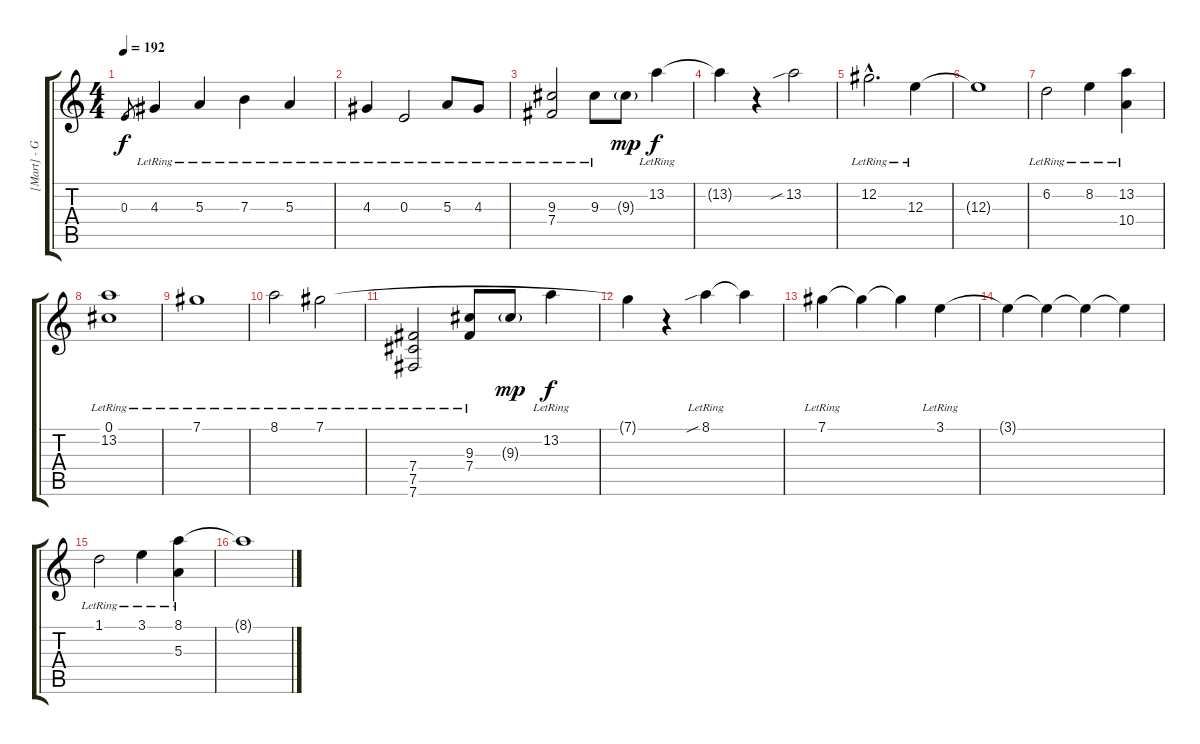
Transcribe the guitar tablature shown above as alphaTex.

\track ("[Mart] - Guitar 2" "[Mart] - G") {instrument acousticguitarsteel}
\staff {score tabs}
\tuning (Db4 Ab3 E3 B2 Gb2 B1) {hide}
\ts (4 4)
\tempo 192
\clef g2
\ks c
0.3.8{gr dy f} 4.3{lr}.4 5.3{lr}.4 7.3{lr}.4 5.3{lr}.4 |
4.3{lr}.4 0.3{lr}.2 5.3{lr}.8 4.3{lr}.8 |
(9.3{lr} 7.4).2 9.3{lr}.8 9.3{g}.8{dy mp} 13.2{lr}.4{dy f} |
13.2{t}.4 r.4 13.2{sib}.2{volume 16} |
12.2{hac lr}.2{d} 12.3{lr}.4 |
12.3{t}.1 |
6.2{lr}.2 8.2{lr}.4 (13.2{lr} 10.4).4 |
(0.1 13.2{lr}).1 |
7.1{lr}.1 |
8.1{lr}.2 7.1{lr}.2 |
(7.4{lr} 7.5 7.6).2 (9.3{lr} 7.4{lr}).8 9.3{g}.8{dy mp} 13.2{lr}.4{dy f} |
7.1{t}.4 r.4 8.1{sib lr}.4 8.1{t}.4 |
7.1{lr}.4 7.1{t}.4 7.1{t}.4 3.1{lr}.4 |
3.1{t}.4 3.1{t}.4 3.1{t}.4 3.1{t}.4 |
1.1{lr}.2 3.1{lr}.4 (8.1{lr} 5.3{lr}).4 |
8.1{t}.1
